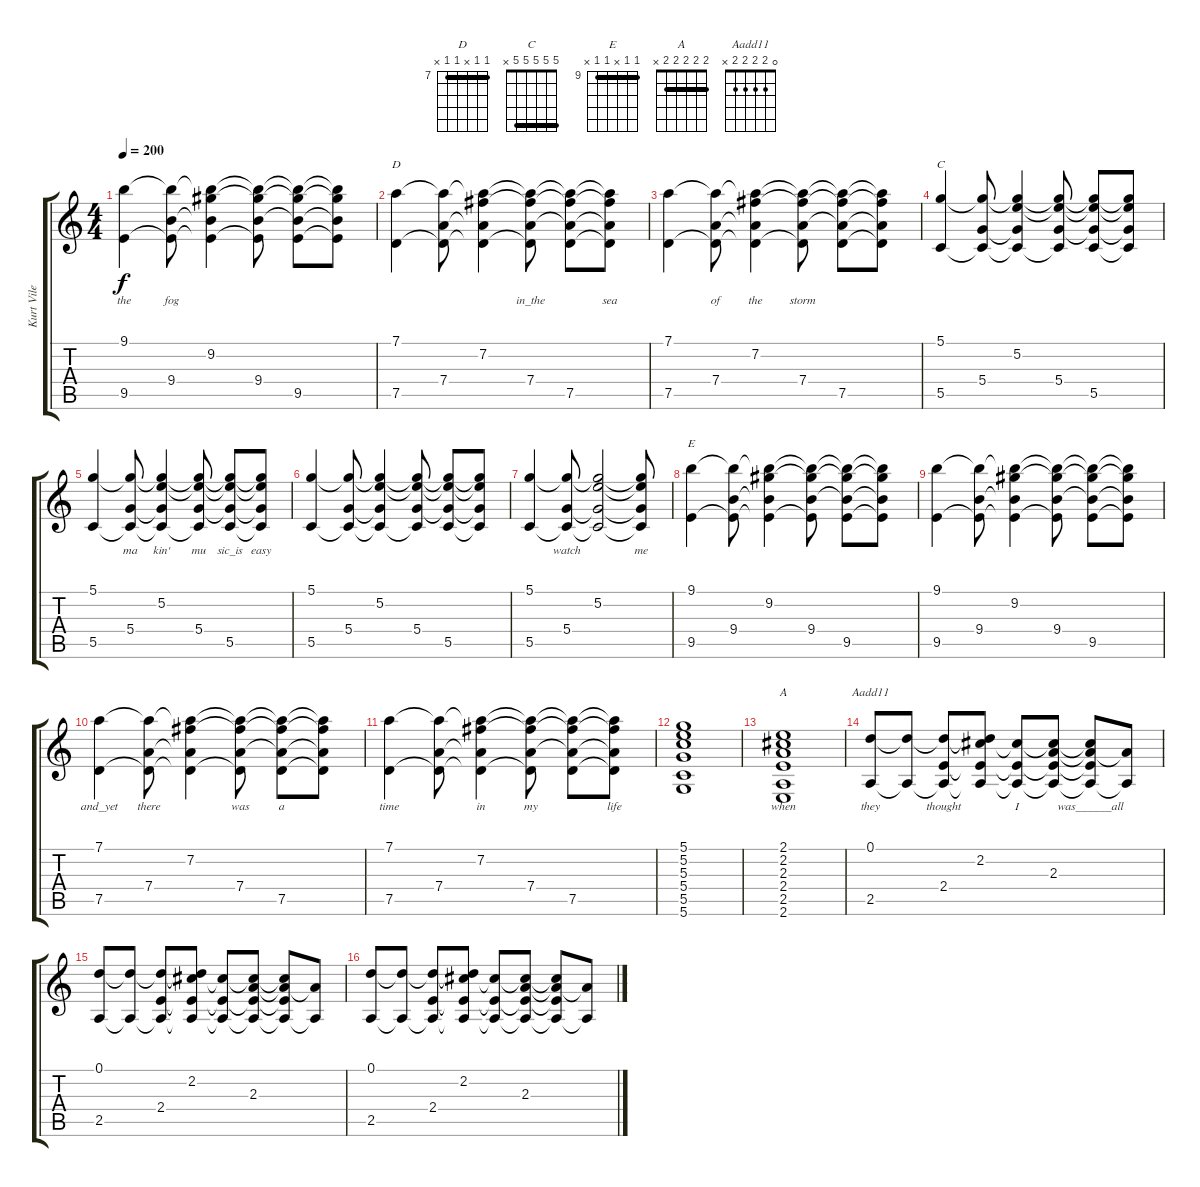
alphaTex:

\track ("Kurt Vile - Guitar" "Kurt Vile ") {instrument acousticguitarsteel}
\staff {score tabs}
\tuning (D4 B3 G3 D3 G2 D2) {hide}
\chord ("D" 7 7 x 7 7 x) {firstfret 7 barre 7}
\chord ("C" 5 5 5 5 5 x) {barre 5}
\chord ("E" 9 9 x 9 9 x) {firstfret 9 barre 9}
\chord ("A" 2 2 2 2 2 x) {barre 2}
\chord ("Aadd11" 0 2 2 2 2 x)
\ts (4 4)
\tempo 200
\clef g2
\ks c
(9.1 9.5).4{lyrics (0 "the") lyrics (1 "") lyrics (2 "") lyrics (3 "") lyrics (4 "") dy f} (9.1{t} 9.4 9.5{t}).8{lyrics (0 "fog") lyrics (1 "") lyrics (2 "") lyrics (3 "") lyrics (4 "")} (9.1{t} 9.2 9.4{t} 9.5{t}).4{lyrics (0 "") lyrics (1 "") lyrics (2 "") lyrics (3 "") lyrics (4 "")} (9.1{t} 9.2{t} 9.4 9.5{t}).8{lyrics (0 "") lyrics (1 "") lyrics (2 "") lyrics (3 "") lyrics (4 "")} (9.1{t} 9.2{t} 9.4{t} 9.5).8{lyrics (0 "") lyrics (1 "") lyrics (2 "") lyrics (3 "") lyrics (4 "")} (9.1{t} 9.2{t} 9.4{t} 9.5{t}).8{lyrics (0 "") lyrics (1 "") lyrics (2 "") lyrics (3 "") lyrics (4 "")} |
(7.1 7.5).4{ch "D" lyrics (0 "") lyrics (1 "") lyrics (2 "") lyrics (3 "") lyrics (4 "")} (7.1{t} 7.4 7.5{t}).8{lyrics (0 "") lyrics (1 "") lyrics (2 "") lyrics (3 "") lyrics (4 "")} (7.1{t} 7.2 7.4{t} 7.5{t}).4{lyrics (0 "") lyrics (1 "") lyrics (2 "") lyrics (3 "") lyrics (4 "")} (7.1{t} 7.2{t} 7.4 7.5{t}).8{lyrics (0 "in_the") lyrics (1 "") lyrics (2 "") lyrics (3 "") lyrics (4 "")} (7.1{t} 7.2{t} 7.4{t} 7.5).8{lyrics (0 "") lyrics (1 "") lyrics (2 "") lyrics (3 "") lyrics (4 "")} (7.1{t} 7.2{t} 7.4{t} 7.5{t}).8{lyrics (0 "sea") lyrics (1 "") lyrics (2 "") lyrics (3 "") lyrics (4 "")} |
(7.1 7.5).4{lyrics (0 "") lyrics (1 "") lyrics (2 "") lyrics (3 "") lyrics (4 "")} (7.1{t} 7.4 7.5{t}).8{lyrics (0 "of") lyrics (1 "") lyrics (2 "") lyrics (3 "") lyrics (4 "")} (7.1{t} 7.2 7.4{t} 7.5{t}).4{lyrics (0 "the") lyrics (1 "") lyrics (2 "") lyrics (3 "") lyrics (4 "")} (7.1{t} 7.2{t} 7.4 7.5{t}).8{lyrics (0 "storm") lyrics (1 "") lyrics (2 "") lyrics (3 "") lyrics (4 "")} (7.1{t} 7.2{t} 7.4{t} 7.5).8{lyrics (0 "") lyrics (1 "") lyrics (2 "") lyrics (3 "") lyrics (4 "")} (7.1{t} 7.2{t} 7.4{t} 7.5{t}).8{lyrics (0 "") lyrics (1 "") lyrics (2 "") lyrics (3 "") lyrics (4 "")} |
(5.1 5.5).4{ch "C" lyrics (0 "") lyrics (1 "") lyrics (2 "") lyrics (3 "") lyrics (4 "")} (5.1{t} 5.4 5.5{t}).8{lyrics (0 "") lyrics (1 "") lyrics (2 "") lyrics (3 "") lyrics (4 "")} (5.1{t} 5.2 5.4{t} 5.5{t}).4{lyrics (0 "") lyrics (1 "") lyrics (2 "") lyrics (3 "") lyrics (4 "")} (5.1{t} 5.2{t} 5.4 5.5{t}).8{lyrics (0 "") lyrics (1 "") lyrics (2 "") lyrics (3 "") lyrics (4 "")} (5.1{t} 5.2{t} 5.4{t} 5.5).8{lyrics (0 "") lyrics (1 "") lyrics (2 "") lyrics (3 "") lyrics (4 "")} (5.1{t} 5.2{t} 5.4{t} 5.5{t}).8{lyrics (0 "") lyrics (1 "") lyrics (2 "") lyrics (3 "") lyrics (4 "")} |
(5.1 5.5).4{lyrics (0 "") lyrics (1 "") lyrics (2 "") lyrics (3 "") lyrics (4 "")} (5.1{t} 5.4 5.5{t}).8{lyrics (0 "ma") lyrics (1 "") lyrics (2 "") lyrics (3 "") lyrics (4 "")} (5.1{t} 5.2 5.4{t} 5.5{t}).4{lyrics (0 "kin'") lyrics (1 "") lyrics (2 "") lyrics (3 "") lyrics (4 "")} (5.1{t} 5.2{t} 5.4 5.5{t}).8{lyrics (0 "mu") lyrics (1 "") lyrics (2 "") lyrics (3 "") lyrics (4 "")} (5.1{t} 5.2{t} 5.4{t} 5.5).8{lyrics (0 "sic_is") lyrics (1 "") lyrics (2 "") lyrics (3 "") lyrics (4 "")} (5.1{t} 5.2{t} 5.4{t} 5.5{t}).8{lyrics (0 "easy") lyrics (1 "") lyrics (2 "") lyrics (3 "") lyrics (4 "")} |
(5.1 5.5).4{lyrics (0 "") lyrics (1 "") lyrics (2 "") lyrics (3 "") lyrics (4 "")} (5.1{t} 5.4 5.5{t}).8{lyrics (0 "") lyrics (1 "") lyrics (2 "") lyrics (3 "") lyrics (4 "")} (5.1{t} 5.2 5.4{t} 5.5{t}).4{lyrics (0 "") lyrics (1 "") lyrics (2 "") lyrics (3 "") lyrics (4 "")} (5.1{t} 5.2{t} 5.4 5.5{t}).8{lyrics (0 "") lyrics (1 "") lyrics (2 "") lyrics (3 "") lyrics (4 "")} (5.1{t} 5.2{t} 5.4{t} 5.5).8{lyrics (0 "") lyrics (1 "") lyrics (2 "") lyrics (3 "") lyrics (4 "")} (5.1{t} 5.2{t} 5.4{t} 5.5{t}).8{lyrics (0 "") lyrics (1 "") lyrics (2 "") lyrics (3 "") lyrics (4 "")} |
(5.1 5.5).4{lyrics (0 "") lyrics (1 "") lyrics (2 "") lyrics (3 "") lyrics (4 "")} (5.1{t} 5.4 5.5{t}).8{lyrics (0 "watch") lyrics (1 "") lyrics (2 "") lyrics (3 "") lyrics (4 "")} (5.1{t} 5.2 5.4{t} 5.5{t}).2{lyrics (0 "") lyrics (1 "") lyrics (2 "") lyrics (3 "") lyrics (4 "")} (5.1{t} 5.2{t} 5.4{t} 5.5{t}).8{lyrics (0 "me") lyrics (1 "") lyrics (2 "") lyrics (3 "") lyrics (4 "")} |
(9.1 9.5).4{ch "E" lyrics (0 "") lyrics (1 "") lyrics (2 "") lyrics (3 "") lyrics (4 "")} (9.1{t} 9.4 9.5{t}).8{lyrics (0 "") lyrics (1 "") lyrics (2 "") lyrics (3 "") lyrics (4 "")} (9.1{t} 9.2 9.4{t} 9.5{t}).4{lyrics (0 "") lyrics (1 "") lyrics (2 "") lyrics (3 "") lyrics (4 "")} (9.1{t} 9.2{t} 9.4 9.5{t}).8{lyrics (0 "") lyrics (1 "") lyrics (2 "") lyrics (3 "") lyrics (4 "")} (9.1{t} 9.2{t} 9.4{t} 9.5).8{lyrics (0 "") lyrics (1 "") lyrics (2 "") lyrics (3 "") lyrics (4 "")} (9.1{t} 9.2{t} 9.4{t} 9.5{t}).8{lyrics (0 "") lyrics (1 "") lyrics (2 "") lyrics (3 "") lyrics (4 "")} |
(9.1 9.5).4{lyrics (0 "") lyrics (1 "") lyrics (2 "") lyrics (3 "") lyrics (4 "")} (9.1{t} 9.4 9.5{t}).8{lyrics (0 "") lyrics (1 "") lyrics (2 "") lyrics (3 "") lyrics (4 "")} (9.1{t} 9.2 9.4{t} 9.5{t}).4{lyrics (0 "") lyrics (1 "") lyrics (2 "") lyrics (3 "") lyrics (4 "")} (9.1{t} 9.2{t} 9.4 9.5{t}).8{lyrics (0 "") lyrics (1 "") lyrics (2 "") lyrics (3 "") lyrics (4 "")} (9.1{t} 9.2{t} 9.4{t} 9.5).8{lyrics (0 "") lyrics (1 "") lyrics (2 "") lyrics (3 "") lyrics (4 "")} (9.1{t} 9.2{t} 9.4{t} 9.5{t}).8{lyrics (0 "") lyrics (1 "") lyrics (2 "") lyrics (3 "") lyrics (4 "")} |
(7.1 7.5).4{lyrics (0 "and_yet") lyrics (1 "") lyrics (2 "") lyrics (3 "") lyrics (4 "")} (7.1{t} 7.4 7.5{t}).8{lyrics (0 "there") lyrics (1 "") lyrics (2 "") lyrics (3 "") lyrics (4 "")} (7.1{t} 7.2 7.4{t} 7.5{t}).4{lyrics (0 "") lyrics (1 "") lyrics (2 "") lyrics (3 "") lyrics (4 "")} (7.1{t} 7.2{t} 7.4 7.5{t}).8{lyrics (0 "was") lyrics (1 "") lyrics (2 "") lyrics (3 "") lyrics (4 "")} (7.1{t} 7.2{t} 7.4{t} 7.5).8{lyrics (0 "a") lyrics (1 "") lyrics (2 "") lyrics (3 "") lyrics (4 "")} (7.1{t} 7.2{t} 7.4{t} 7.5{t}).8{lyrics (0 "") lyrics (1 "") lyrics (2 "") lyrics (3 "") lyrics (4 "")} |
(7.1 7.5).4{lyrics (0 "time") lyrics (1 "") lyrics (2 "") lyrics (3 "") lyrics (4 "")} (7.1{t} 7.4 7.5{t}).8{lyrics (0 "") lyrics (1 "") lyrics (2 "") lyrics (3 "") lyrics (4 "")} (7.1{t} 7.2 7.4{t} 7.5{t}).4{lyrics (0 "in") lyrics (1 "") lyrics (2 "") lyrics (3 "") lyrics (4 "")} (7.1{t} 7.2{t} 7.4 7.5{t}).8{lyrics (0 "my") lyrics (1 "") lyrics (2 "") lyrics (3 "") lyrics (4 "")} (7.1{t} 7.2{t} 7.4{t} 7.5).8{lyrics (0 "") lyrics (1 "") lyrics (2 "") lyrics (3 "") lyrics (4 "")} (7.1{t} 7.2{t} 7.4{t} 7.5{t}).8{lyrics (0 "life") lyrics (1 "") lyrics (2 "") lyrics (3 "") lyrics (4 "")} |
(5.1 5.2 5.3 5.4 5.5 5.6).1{lyrics (0 "") lyrics (1 "") lyrics (2 "") lyrics (3 "") lyrics (4 "")} |
(2.1 2.2 2.3 2.4 2.5 2.6).1{ch "A" lyrics (0 "when") lyrics (1 "") lyrics (2 "") lyrics (3 "") lyrics (4 "")} |
(0.1 2.5).8{ch "Aadd11" lyrics (0 "they") lyrics (1 "") lyrics (2 "") lyrics (3 "") lyrics (4 "")} (0.1{t} 2.5{t}).8{lyrics (0 "") lyrics (1 "") lyrics (2 "") lyrics (3 "") lyrics (4 "")} (0.1{t} 2.4 2.5{t}).8{lyrics (0 "thought") lyrics (1 "") lyrics (2 "") lyrics (3 "") lyrics (4 "")} (0.1{t} 2.2 2.4{t} 2.5{t}).8{lyrics (0 "") lyrics (1 "") lyrics (2 "") lyrics (3 "") lyrics (4 "")} (2.2{t} 2.4{t} 2.5{t}).8{lyrics (0 "I") lyrics (1 "") lyrics (2 "") lyrics (3 "") lyrics (4 "")} (2.2{t} 2.3 2.4{t} 2.5{t}).8{lyrics (0 "") lyrics (1 "") lyrics (2 "") lyrics (3 "") lyrics (4 "")} (2.2{t} 2.3{t} 2.4{t} 2.5{t}).8{lyrics (0 "was______all") lyrics (1 "") lyrics (2 "") lyrics (3 "") lyrics (4 "")} (2.3{t} 2.5{t}).8{lyrics (0 "") lyrics (1 "") lyrics (2 "") lyrics (3 "") lyrics (4 "")} |
(0.1 2.5).8{lyrics (0 "") lyrics (1 "") lyrics (2 "") lyrics (3 "") lyrics (4 "")} (0.1{t} 2.5{t}).8{lyrics (0 "") lyrics (1 "") lyrics (2 "") lyrics (3 "") lyrics (4 "")} (0.1{t} 2.4 2.5{t}).8{lyrics (0 "") lyrics (1 "") lyrics (2 "") lyrics (3 "") lyrics (4 "")} (0.1{t} 2.2 2.4{t} 2.5{t}).8{lyrics (0 "") lyrics (1 "") lyrics (2 "") lyrics (3 "") lyrics (4 "")} (2.2{t} 2.4{t} 2.5{t}).8{lyrics (0 "") lyrics (1 "") lyrics (2 "") lyrics (3 "") lyrics (4 "")} (2.2{t} 2.3 2.4{t} 2.5{t}).8{lyrics (0 "") lyrics (1 "") lyrics (2 "") lyrics (3 "") lyrics (4 "")} (2.2{t} 2.3{t} 2.4{t} 2.5{t}).8{lyrics (0 "") lyrics (1 "") lyrics (2 "") lyrics (3 "") lyrics (4 "")} (2.3{t} 2.5{t}).8{lyrics (0 "") lyrics (1 "") lyrics (2 "") lyrics (3 "") lyrics (4 "")} |
(0.1 2.5).8{lyrics (0 "") lyrics (1 "") lyrics (2 "") lyrics (3 "") lyrics (4 "")} (0.1{t} 2.5{t}).8{lyrics (0 "") lyrics (1 "") lyrics (2 "") lyrics (3 "") lyrics (4 "")} (0.1{t} 2.4 2.5{t}).8{lyrics (0 "") lyrics (1 "") lyrics (2 "") lyrics (3 "") lyrics (4 "")} (0.1{t} 2.2 2.4{t} 2.5{t}).8{lyrics (0 "") lyrics (1 "") lyrics (2 "") lyrics (3 "") lyrics (4 "")} (2.2{t} 2.4{t} 2.5{t}).8{lyrics (0 "") lyrics (1 "") lyrics (2 "") lyrics (3 "") lyrics (4 "")} (2.2{t} 2.3 2.4{t} 2.5{t}).8{lyrics (0 "") lyrics (1 "") lyrics (2 "") lyrics (3 "") lyrics (4 "")} (2.2{t} 2.3{t} 2.4{t} 2.5{t}).8{lyrics (0 "") lyrics (1 "") lyrics (2 "") lyrics (3 "") lyrics (4 "")} (2.3{t} 2.5{t}).8{lyrics (0 "") lyrics (1 "") lyrics (2 "") lyrics (3 "") lyrics (4 "")}
